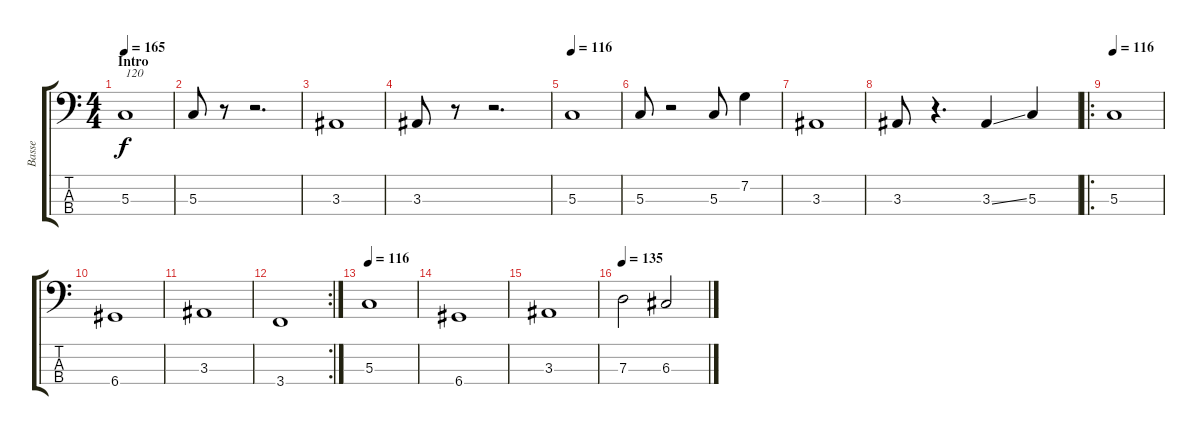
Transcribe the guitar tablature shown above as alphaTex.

\track ("Basse" "Basse") {instrument electricbasspick}
\staff {score tabs}
\tuning (F2 C2 G1 D1) {hide}
\ts (4 4)
\section ("" "Intro")
\tempo 165
\tempo 116
\tempo 165
\clef f4
\ks c
5.3.1{txt "120" dy f instrument electricbasspick} |
5.3.8 r.8 r.2{d} |
3.3.1 |
3.3.8 r.8 r.2{d} |
\tempo 116
5.3.1 |
5.3.8 r.2 5.3.8 7.2.4 |
3.3.1 |
3.3.8 r.4{d} 3.3{ss}.4 5.3.4 |
\ro
\tempo 116
5.3.1 |
6.4.1 |
3.3.1 |
\rc 2
3.4.1 |
\tempo 116
5.3.1 |
6.4.1 |
3.3.1 |
\tempo 135
7.3.2 6.3.2
